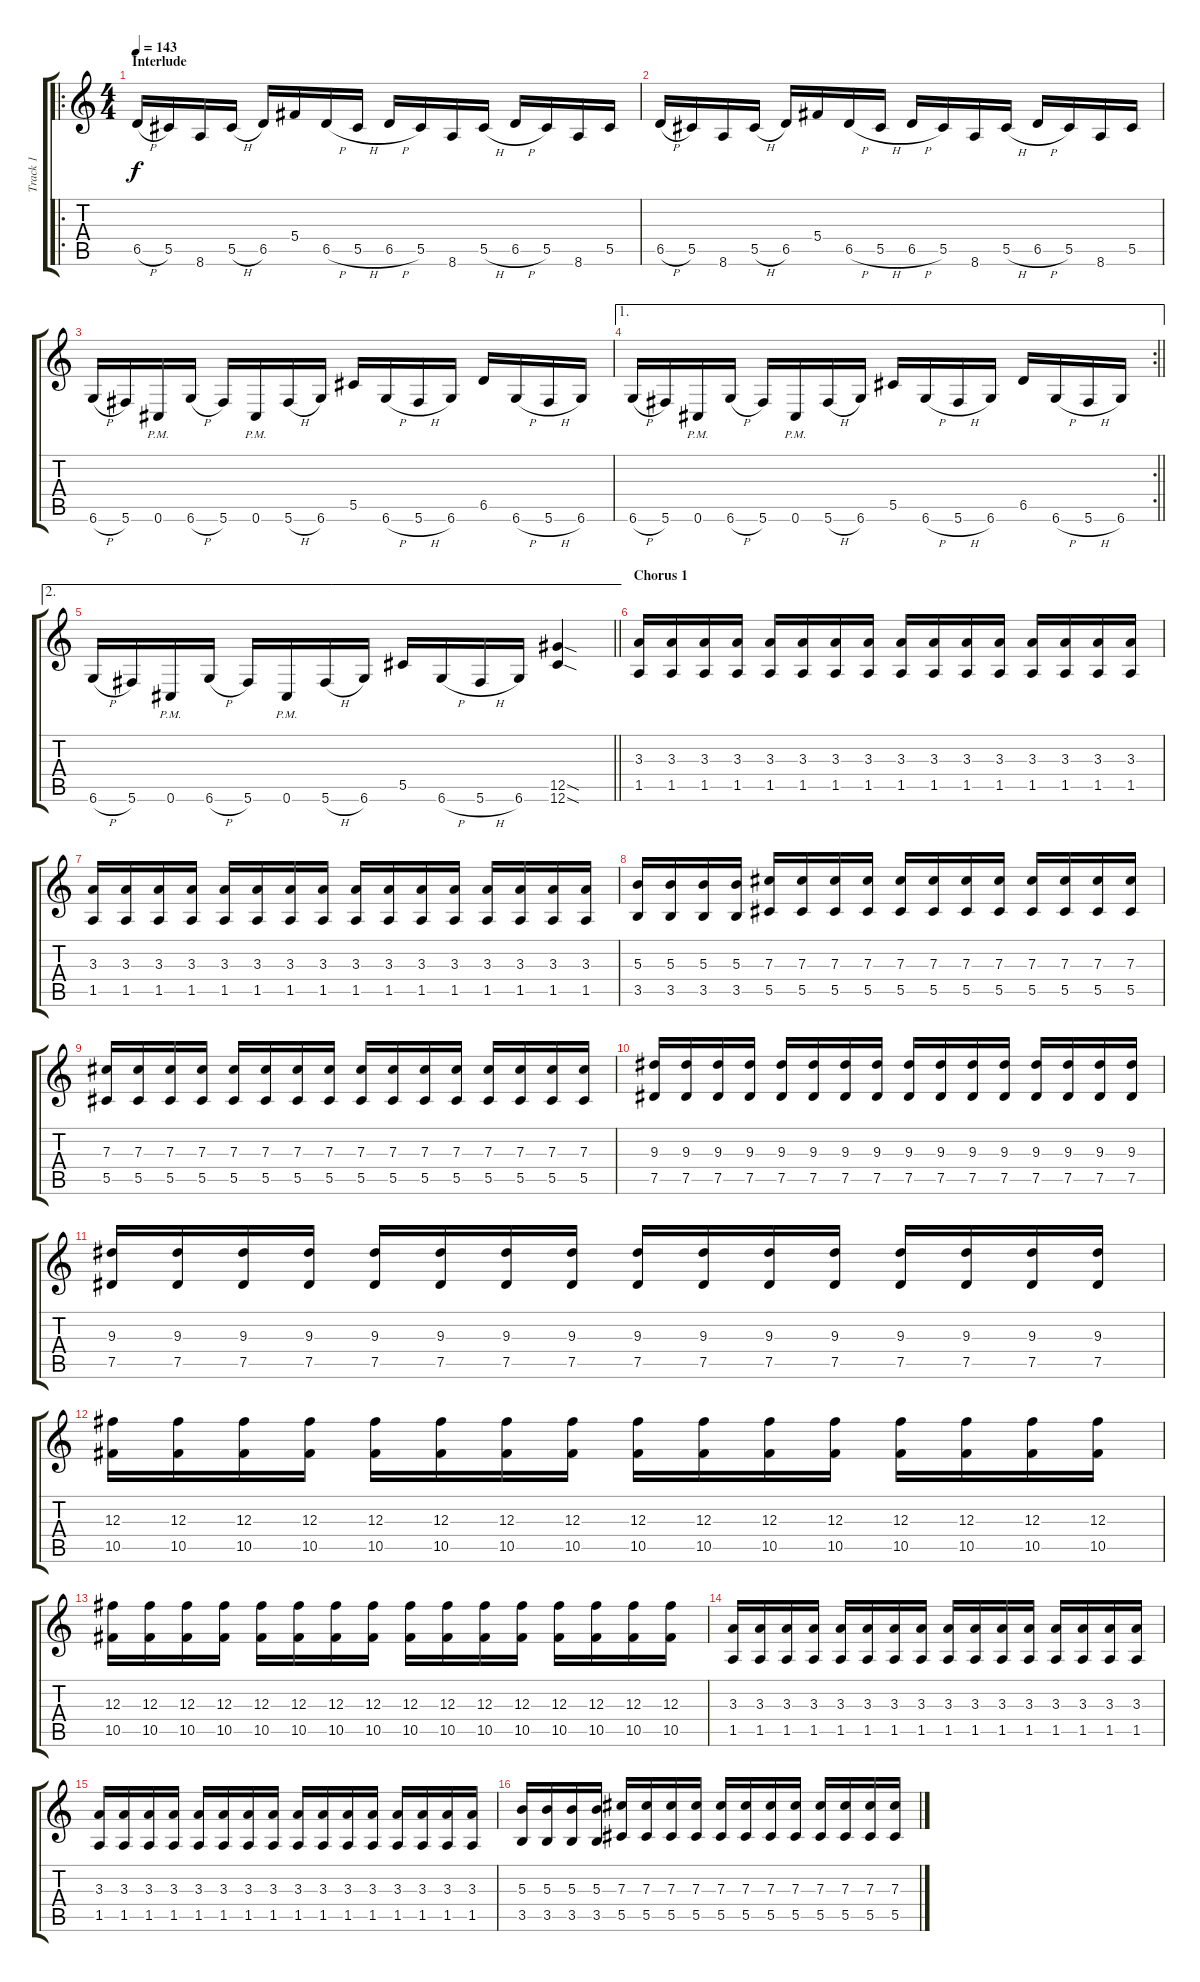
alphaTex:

\track ("Track 1" "Track 1") {instrument distortionguitar}
\staff {score tabs}
\tuning (Eb4 Bb3 Gb3 Db3 Ab2 Db2) {hide}
\ro
\ts (4 4)
\section ("" "Interlude")
\tempo 143
\clef g2
\ks c
6.5{h}.16{dy f} 5.5.16 8.6.16 5.5{h}.16 6.5.16 5.4.16 6.5{h}.16 5.5{h}.16 6.5{h}.16 5.5.16 8.6.16 5.5{h}.16 6.5{h}.16 5.5.16 8.6.16 5.5.16 |
6.5{h}.16 5.5.16 8.6.16 5.5{h}.16 6.5.16 5.4.16 6.5{h}.16 5.5{h}.16 6.5{h}.16 5.5.16 8.6.16 5.5{h}.16 6.5{h}.16 5.5.16 8.6.16 5.5.16 |
6.6{h}.16 5.6.16 0.6{pm}.16 6.6{h}.16 5.6.16 0.6{pm}.16 5.6{h}.16 6.6.16 5.5.16 6.6{h}.16 5.6{h}.16 6.6.16 6.5.16 6.6{h}.16 5.6{h}.16 6.6.16 |
\ae 1
\rc 2
\barLineRight lightlight
6.6{h}.16 5.6.16 0.6{pm}.16 6.6{h}.16 5.6.16 0.6{pm}.16 5.6{h}.16 6.6.16 5.5.16 6.6{h}.16 5.6{h}.16 6.6.16 6.5.16 6.6{h}.16 5.6{h}.16 6.6.16 |
\ae 2
\barLineRight lightlight
6.6{h}.16 5.6.16 0.6{pm}.16 6.6{h}.16 5.6.16 0.6{pm}.16 5.6{h}.16 6.6.16 5.5.16 6.6{h}.16 5.6{h}.16 6.6.16 (12.5{sod} 12.6{sod}).4 |
\section ("" "Chorus 1")
(3.3 1.5).16 (3.3 1.5).16 (3.3 1.5).16 (3.3 1.5).16 (3.3 1.5).16 (3.3 1.5).16 (3.3 1.5).16 (3.3 1.5).16 (3.3 1.5).16 (3.3 1.5).16 (3.3 1.5).16 (3.3 1.5).16 (3.3 1.5).16 (3.3 1.5).16 (3.3 1.5).16 (3.3 1.5).16 |
(3.3 1.5).16 (3.3 1.5).16 (3.3 1.5).16 (3.3 1.5).16 (3.3 1.5).16 (3.3 1.5).16 (3.3 1.5).16 (3.3 1.5).16 (3.3 1.5).16 (3.3 1.5).16 (3.3 1.5).16 (3.3 1.5).16 (3.3 1.5).16 (3.3 1.5).16 (3.3 1.5).16 (3.3 1.5).16 |
(5.3 3.5).16 (5.3 3.5).16 (5.3 3.5).16 (5.3 3.5).16 (7.3 5.5).16 (7.3 5.5).16 (7.3 5.5).16 (7.3 5.5).16 (7.3 5.5).16 (7.3 5.5).16 (7.3 5.5).16 (7.3 5.5).16 (7.3 5.5).16 (7.3 5.5).16 (7.3 5.5).16 (7.3 5.5).16 |
(7.3 5.5).16 (7.3 5.5).16 (7.3 5.5).16 (7.3 5.5).16 (7.3 5.5).16 (7.3 5.5).16 (7.3 5.5).16 (7.3 5.5).16 (7.3 5.5).16 (7.3 5.5).16 (7.3 5.5).16 (7.3 5.5).16 (7.3 5.5).16 (7.3 5.5).16 (7.3 5.5).16 (7.3 5.5).16 |
(9.3 7.5).16 (9.3 7.5).16 (9.3 7.5).16 (9.3 7.5).16 (9.3 7.5).16 (9.3 7.5).16 (9.3 7.5).16 (9.3 7.5).16 (9.3 7.5).16 (9.3 7.5).16 (9.3 7.5).16 (9.3 7.5).16 (9.3 7.5).16 (9.3 7.5).16 (9.3 7.5).16 (9.3 7.5).16 |
(9.3 7.5).16 (9.3 7.5).16 (9.3 7.5).16 (9.3 7.5).16 (9.3 7.5).16 (9.3 7.5).16 (9.3 7.5).16 (9.3 7.5).16 (9.3 7.5).16 (9.3 7.5).16 (9.3 7.5).16 (9.3 7.5).16 (9.3 7.5).16 (9.3 7.5).16 (9.3 7.5).16 (9.3 7.5).16 |
(12.3 10.5).16 (12.3 10.5).16 (12.3 10.5).16 (12.3 10.5).16 (12.3 10.5).16 (12.3 10.5).16 (12.3 10.5).16 (12.3 10.5).16 (12.3 10.5).16 (12.3 10.5).16 (12.3 10.5).16 (12.3 10.5).16 (12.3 10.5).16 (12.3 10.5).16 (12.3 10.5).16 (12.3 10.5).16 |
(12.3 10.5).16 (12.3 10.5).16 (12.3 10.5).16 (12.3 10.5).16 (12.3 10.5).16 (12.3 10.5).16 (12.3 10.5).16 (12.3 10.5).16 (12.3 10.5).16 (12.3 10.5).16 (12.3 10.5).16 (12.3 10.5).16 (12.3 10.5).16 (12.3 10.5).16 (12.3 10.5).16 (12.3 10.5).16 |
(3.3 1.5).16 (3.3 1.5).16 (3.3 1.5).16 (3.3 1.5).16 (3.3 1.5).16 (3.3 1.5).16 (3.3 1.5).16 (3.3 1.5).16 (3.3 1.5).16 (3.3 1.5).16 (3.3 1.5).16 (3.3 1.5).16 (3.3 1.5).16 (3.3 1.5).16 (3.3 1.5).16 (3.3 1.5).16 |
(3.3 1.5).16 (3.3 1.5).16 (3.3 1.5).16 (3.3 1.5).16 (3.3 1.5).16 (3.3 1.5).16 (3.3 1.5).16 (3.3 1.5).16 (3.3 1.5).16 (3.3 1.5).16 (3.3 1.5).16 (3.3 1.5).16 (3.3 1.5).16 (3.3 1.5).16 (3.3 1.5).16 (3.3 1.5).16 |
(5.3 3.5).16 (5.3 3.5).16 (5.3 3.5).16 (5.3 3.5).16 (7.3 5.5).16 (7.3 5.5).16 (7.3 5.5).16 (7.3 5.5).16 (7.3 5.5).16 (7.3 5.5).16 (7.3 5.5).16 (7.3 5.5).16 (7.3 5.5).16 (7.3 5.5).16 (7.3 5.5).16 (7.3 5.5).16
